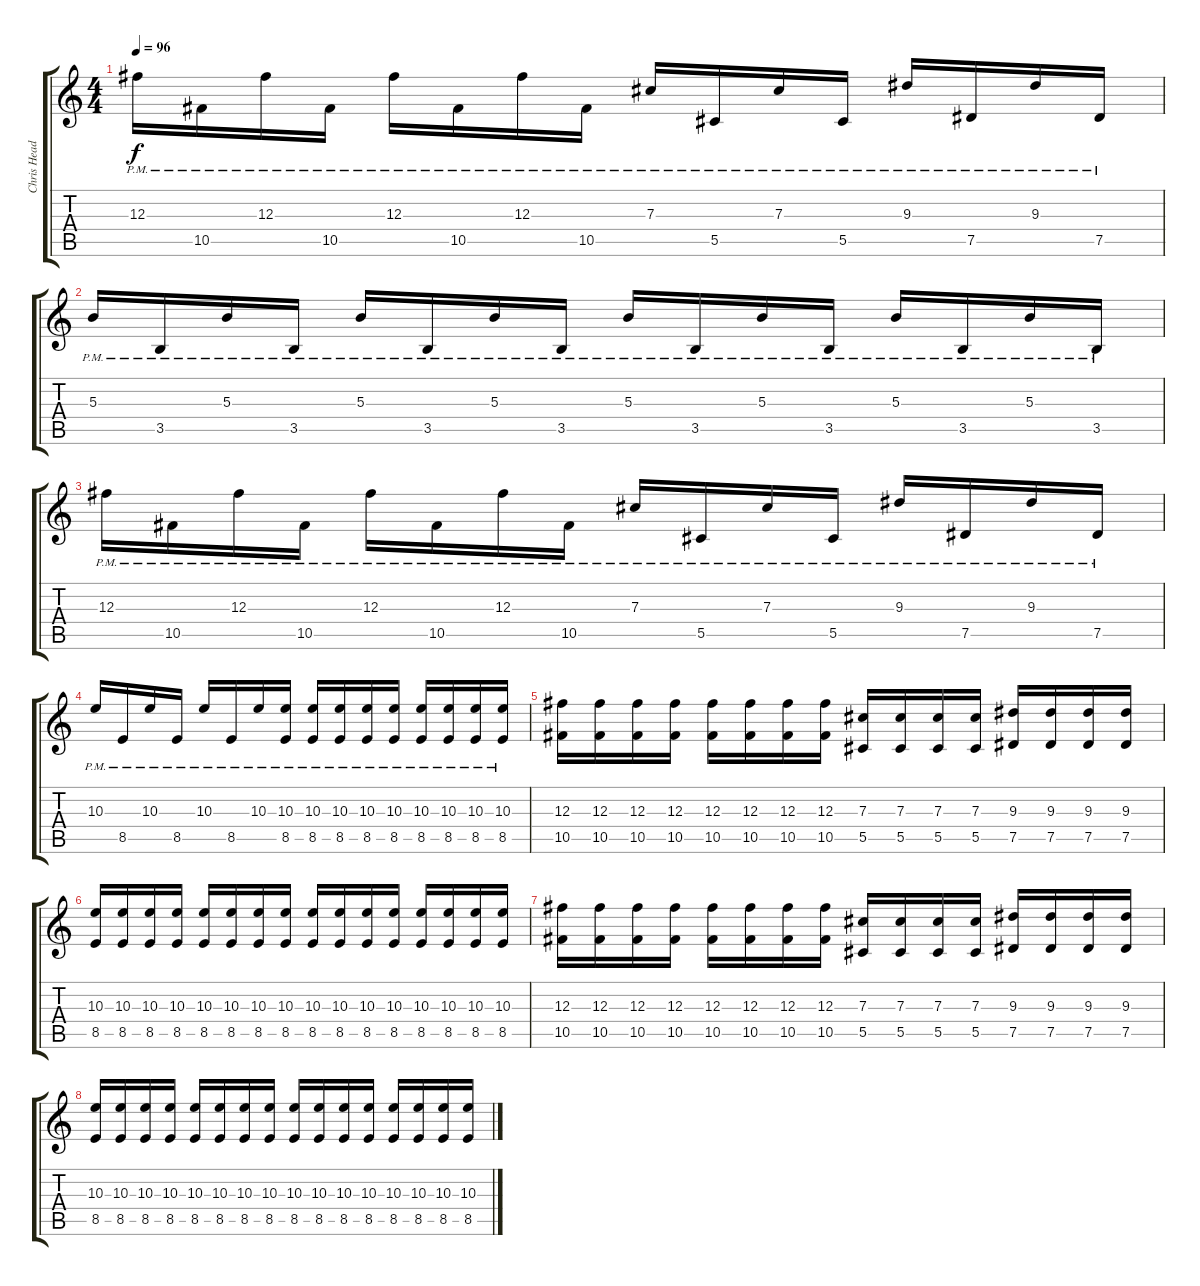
\track ("Chris Head" "Chris Head") {instrument overdrivenguitar}
\staff {score tabs}
\tuning (Eb4 Bb3 Gb3 Db3 Ab2 Eb2) {hide}
\ts (4 4)
\tempo 96
\clef g2
\ks c
12.3{pm}.16{dy f} 10.5{pm}.16 12.3{pm}.16 10.5{pm}.16 12.3{pm}.16 10.5{pm}.16 12.3{pm}.16 10.5{pm}.16 7.3{pm}.16 5.5{pm}.16 7.3{pm}.16 5.5{pm}.16 9.3{pm}.16 7.5{pm}.16 9.3{pm}.16 7.5{pm}.16 |
5.3{pm}.16 3.5{pm}.16 5.3{pm}.16 3.5{pm}.16 5.3{pm}.16 3.5{pm}.16 5.3{pm}.16 3.5{pm}.16 5.3{pm}.16 3.5{pm}.16 5.3{pm}.16 3.5{pm}.16 5.3{pm}.16 3.5{pm}.16 5.3{pm}.16 3.5{pm}.16 |
12.3{pm}.16 10.5{pm}.16 12.3{pm}.16 10.5{pm}.16 12.3{pm}.16 10.5{pm}.16 12.3{pm}.16 10.5{pm}.16 7.3{pm}.16 5.5{pm}.16 7.3{pm}.16 5.5{pm}.16 9.3{pm}.16 7.5{pm}.16 9.3{pm}.16 7.5{pm}.16 |
10.3{pm}.16 8.5{pm}.16 10.3{pm}.16 8.5{pm}.16 10.3{pm}.16 8.5{pm}.16 10.3{pm}.16 (10.3 8.5{pm}).16 (10.3{pm} 8.5).16 (10.3 8.5{pm}).16 (10.3{pm} 8.5).16 (10.3 8.5{pm}).16 (10.3{pm} 8.5).16 (10.3 8.5{pm}).16 (10.3{pm} 8.5).16 (10.3 8.5{pm}).16 |
(12.3 10.5).16 (12.3 10.5).16 (12.3 10.5).16 (12.3 10.5).16 (12.3 10.5).16 (12.3 10.5).16 (12.3 10.5).16 (12.3 10.5).16 (7.3 5.5).16 (7.3 5.5).16 (7.3 5.5).16 (7.3 5.5).16 (9.3 7.5).16 (9.3 7.5).16 (9.3 7.5).16 (9.3 7.5).16 |
(10.3 8.5).16 (10.3 8.5).16 (10.3 8.5).16 (10.3 8.5).16 (10.3 8.5).16 (10.3 8.5).16 (10.3 8.5).16 (10.3 8.5).16 (10.3 8.5).16 (10.3 8.5).16 (10.3 8.5).16 (10.3 8.5).16 (10.3 8.5).16 (10.3 8.5).16 (10.3 8.5).16 (10.3 8.5).16 |
(12.3 10.5).16 (12.3 10.5).16 (12.3 10.5).16 (12.3 10.5).16 (12.3 10.5).16 (12.3 10.5).16 (12.3 10.5).16 (12.3 10.5).16 (7.3 5.5).16 (7.3 5.5).16 (7.3 5.5).16 (7.3 5.5).16 (9.3 7.5).16 (9.3 7.5).16 (9.3 7.5).16 (9.3 7.5).16 |
(10.3 8.5).16 (10.3 8.5).16 (10.3 8.5).16 (10.3 8.5).16 (10.3 8.5).16 (10.3 8.5).16 (10.3 8.5).16 (10.3 8.5).16 (10.3 8.5).16 (10.3 8.5).16 (10.3 8.5).16 (10.3 8.5).16 (10.3 8.5).16 (10.3 8.5).16 (10.3 8.5).16 (10.3 8.5).16
